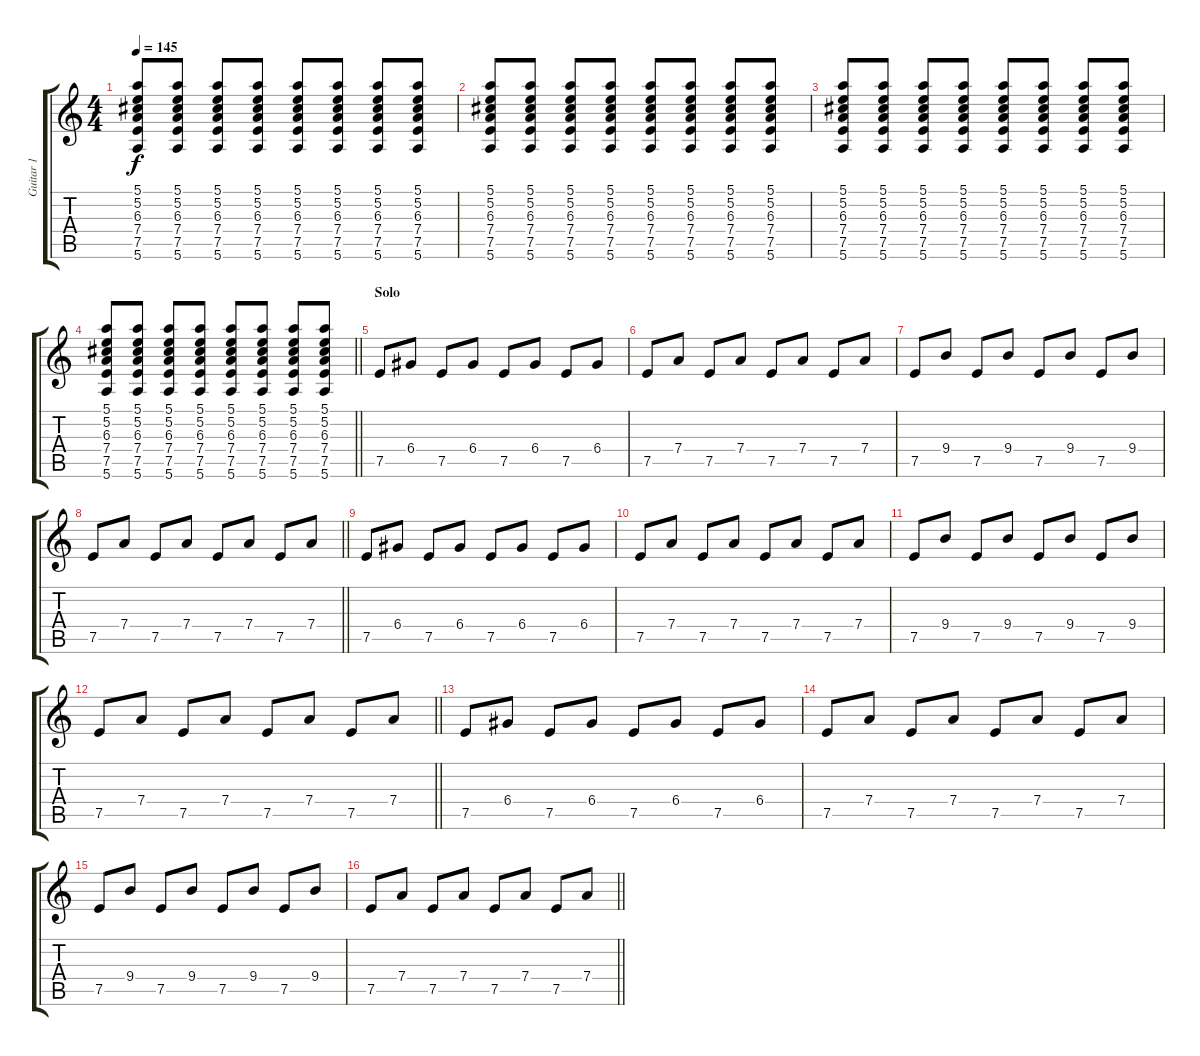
\track ("Guitar 1" "Guitar 1") {instrument overdrivenguitar}
\staff {score tabs}
\tuning (E4 B3 G3 D3 A2 E2) {hide}
\ts (4 4)
\tempo 145
\clef g2
\ks c
(5.1 5.2 6.3 7.4 7.5 5.6).8{dy f} (5.1 5.2 6.3 7.4 7.5 5.6).8 (5.1 5.2 6.3 7.4 7.5 5.6).8 (5.1 5.2 6.3 7.4 7.5 5.6).8 (5.1 5.2 6.3 7.4 7.5 5.6).8 (5.1 5.2 6.3 7.4 7.5 5.6).8 (5.1 5.2 6.3 7.4 7.5 5.6).8 (5.1 5.2 6.3 7.4 7.5 5.6).8 |
(5.1 5.2 6.3 7.4 7.5 5.6).8 (5.1 5.2 6.3 7.4 7.5 5.6).8 (5.1 5.2 6.3 7.4 7.5 5.6).8 (5.1 5.2 6.3 7.4 7.5 5.6).8 (5.1 5.2 6.3 7.4 7.5 5.6).8 (5.1 5.2 6.3 7.4 7.5 5.6).8 (5.1 5.2 6.3 7.4 7.5 5.6).8 (5.1 5.2 6.3 7.4 7.5 5.6).8 |
(5.1 5.2 6.3 7.4 7.5 5.6).8 (5.1 5.2 6.3 7.4 7.5 5.6).8 (5.1 5.2 6.3 7.4 7.5 5.6).8 (5.1 5.2 6.3 7.4 7.5 5.6).8 (5.1 5.2 6.3 7.4 7.5 5.6).8 (5.1 5.2 6.3 7.4 7.5 5.6).8 (5.1 5.2 6.3 7.4 7.5 5.6).8 (5.1 5.2 6.3 7.4 7.5 5.6).8 |
\barLineRight lightlight
(5.1 5.2 6.3 7.4 7.5 5.6).8 (5.1 5.2 6.3 7.4 7.5 5.6).8 (5.1 5.2 6.3 7.4 7.5 5.6).8 (5.1 5.2 6.3 7.4 7.5 5.6).8 (5.1 5.2 6.3 7.4 7.5 5.6).8 (5.1 5.2 6.3 7.4 7.5 5.6).8 (5.1 5.2 6.3 7.4 7.5 5.6).8 (5.1 5.2 6.3 7.4 7.5 5.6).8 |
\section ("" "Solo")
7.5.8{volume 5} 6.4.8 7.5.8 6.4.8 7.5.8 6.4.8 7.5.8 6.4.8 |
7.5.8 7.4.8 7.5.8 7.4.8 7.5.8 7.4.8 7.5.8 7.4.8 |
7.5.8 9.4.8 7.5.8 9.4.8 7.5.8 9.4.8 7.5.8 9.4.8 |
\barLineRight lightlight
7.5.8 7.4.8 7.5.8 7.4.8 7.5.8 7.4.8 7.5.8 7.4.8 |
7.5.8{volume 5} 6.4.8 7.5.8 6.4.8 7.5.8 6.4.8 7.5.8 6.4.8 |
7.5.8 7.4.8 7.5.8 7.4.8 7.5.8 7.4.8 7.5.8 7.4.8 |
7.5.8 9.4.8 7.5.8 9.4.8 7.5.8 9.4.8 7.5.8 9.4.8 |
\barLineRight lightlight
7.5.8 7.4.8 7.5.8 7.4.8 7.5.8 7.4.8 7.5.8 7.4.8 |
7.5.8{volume 5} 6.4.8 7.5.8 6.4.8 7.5.8 6.4.8 7.5.8 6.4.8 |
7.5.8 7.4.8 7.5.8 7.4.8 7.5.8 7.4.8 7.5.8 7.4.8 |
7.5.8 9.4.8 7.5.8 9.4.8 7.5.8 9.4.8 7.5.8 9.4.8 |
\barLineRight lightlight
7.5.8 7.4.8 7.5.8 7.4.8 7.5.8 7.4.8 7.5.8 7.4.8
